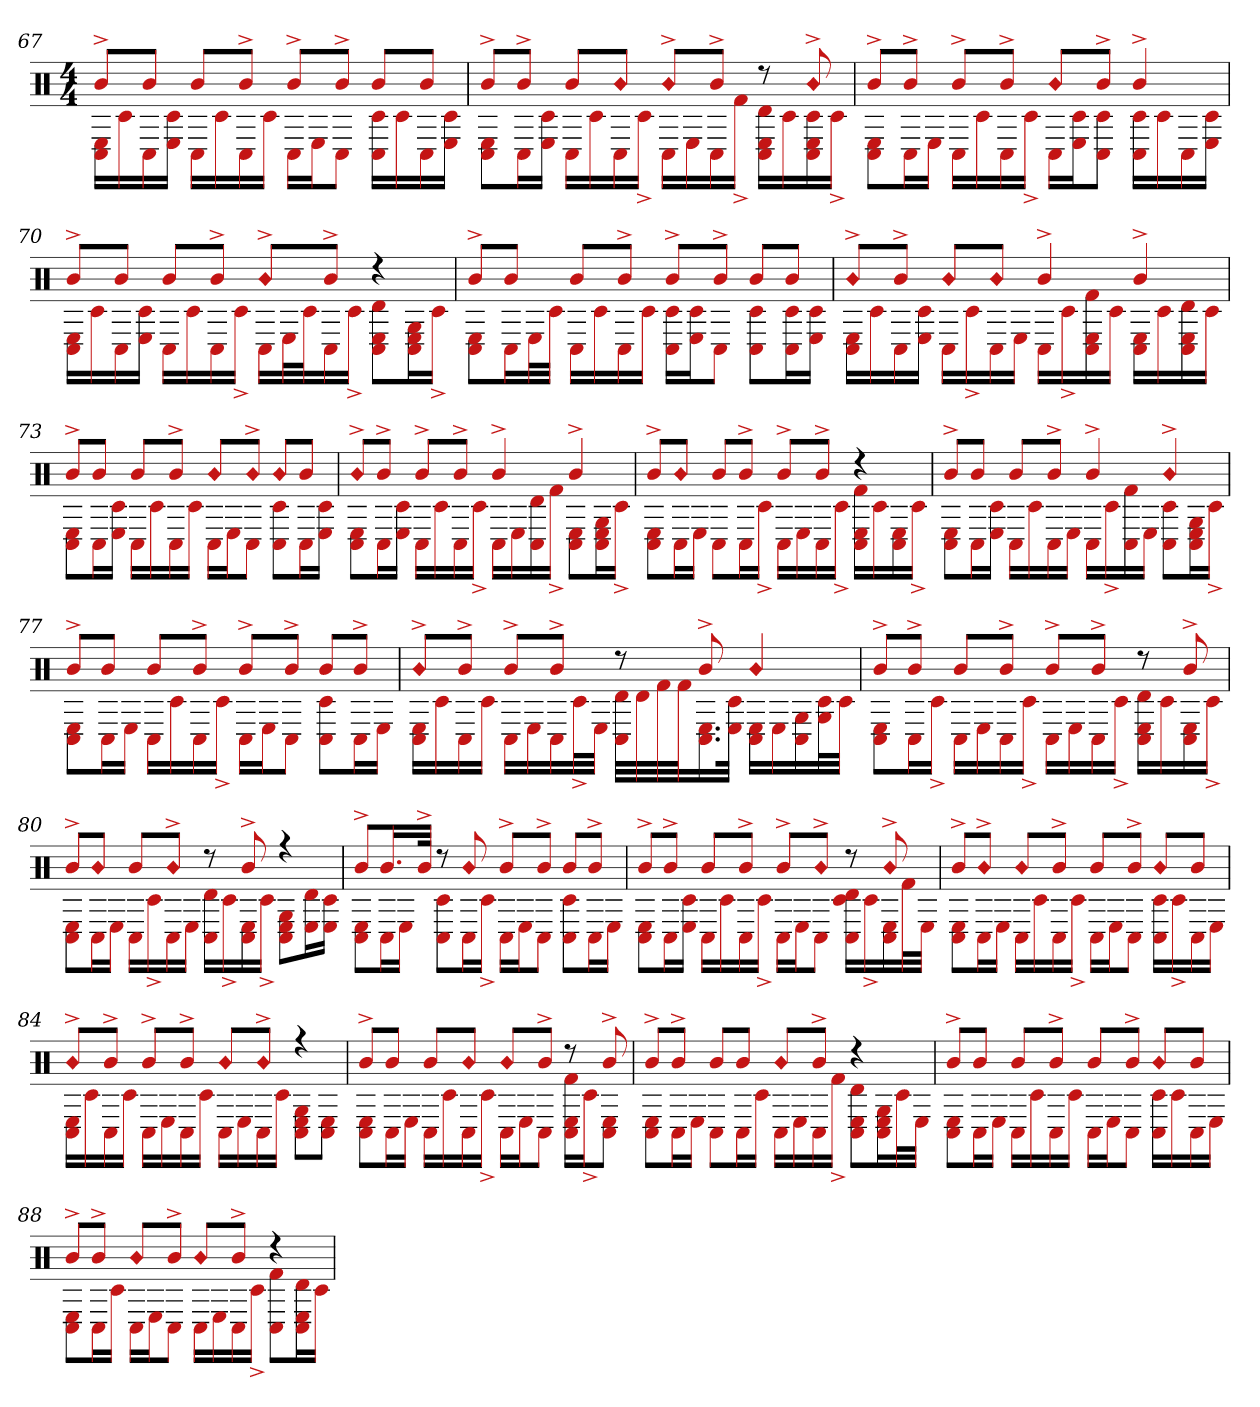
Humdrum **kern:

**kern
*part1
*staff1
*clefX
*k[]
*M4/4
=67
*^
8b^L	16E 16C#LL
.	16c#
8bJ	16C#
.	16E 16c#JJ
8bL	16C#LL
.	16c#
8b^J	16C#
.	16c#JJ
8b^L	16C#LL
.	16EJ
8b^J	8C#J
8bL	16C# 16c#LL
.	16c#
8bJ	16C#
.	16c# 16EJJ
=68	=68
8b^L	8C# 8EL
8b^J	16C#L
.	16c# 16EJJ
8bL	16C#LL
.	16c#
!LO:N:head=diamond	!
8bJ	16C#
.	16c#^JJ
!LO:N:head=diamond	!
8b^L	16C#LL
.	16E
8b^J	16C#
.	16f#^JJ
8r	16C# 16E 16dLL
.	16c#
!LO:N:head=diamond	!
8b^	16c# 16C# 16E
.	16c#^JJ
=69	=69
8b^L	8C# 8EL
8b^J	16C#L
.	16EJJ
8b^L	16C#LL
.	16c#
8b^J	16C#
.	16c#^JJ
!LO:N:head=diamond	!
8bL	16C#LL
.	16E 16c#J
8b^J	8c# 8C#J
4b^	16C# 16c#LL
.	16c#
.	16C#
.	16c# 16EJJ
=70	=70
8b^L	16C# 16ELL
.	16c#
8bJ	16C#
.	16E 16c#JJ
8bL	16C#LL
.	16c#
8b^J	16C#
.	16c#^JJ
!LO:N:head=diamond	!
8b^L	16C#LL
.	32EL
.	32c#J
8b^J	16C#
.	16c#^JJ
4r	8C# 8E 8dL
.	16E 16C# 16GL
.	16c#^JJ
=71	=71
8b^L	8C# 8EL
8bJ	16C#L
.	32EL
.	32c#JJJ
8bL	16C#LL
.	16c#
8b^J	16C#
.	16c#JJ
8b^L	16C# 16c#LL
.	16E 16c#J
8b^J	8C#J
8bL	8C# 8c#L
8bJ	16C# 16c#L
.	16c# 16EJJ
=72	=72
!LO:N:head=diamond	!
8b^L	16E 16C#LL
.	16c#
8b^J	16C#
.	16E 16c#JJ
!LO:N:head=diamond	!
8bL	16C#LL
.	16c#^
!LO:N:head=diamond	!
8bJ	16C#
.	16EJJ
4b^	16C#LL
.	16c#^
.	16C# 16E 16f#
.	16c#JJ
4b^	16C# 16ELL
.	16c#
.	16C# 16d 16E
.	16c#JJ
=73	=73
8b^L	8C# 8EL
8bJ	16C#L
.	16E 16c#JJ
8bL	16C#LL
.	16c#
8b^J	16C#
.	16c#JJ
!LO:N:head=diamond	!
8bL	16C#LL
.	16EJ
!LO:N:head=diamond	!
8b^J	8C#J
!LO:N:head=diamond	!
8bL	8C# 8c#L
8bJ	16C#L
.	16c# 16EJJ
=74	=74
!LO:N:head=diamond	!
8b^L	8C# 8EL
8b^J	16C#L
.	16c# 16EJJ
8b^L	16C#LL
.	16c#
8b^J	16C#
.	16c#^JJ
4b^	16C#LL
.	16E
.	16C# 16d
.	16f#^JJ
4b^	8C# 8EL
.	16E 16C# 16GL
.	16c#^JJ
=75	=75
8b^L	8C# 8EL
!LO:N:head=diamond	!
8bJ	16C#L
.	16EJJ
8bL	8C#L
8b^J	16C#L
.	16c#^JJ
8b^L	16C#LL
.	16E
8b^J	16C#
.	16c#^JJ
4r	16C# 16E 16f#LL
.	16c#
.	16C# 16E
.	16c#^JJ
=76	=76
8b^L	8C# 8EL
8bJ	16C#L
.	16E 16c#JJ
8bL	16C#LL
.	16c#
8b^J	16C#
.	16EJJ
4b^	16C#LL
.	16c#^
.	16C# 16f#
.	16EJJ
!LO:N:head=diamond	!
4b^	8C# 8c#L
.	16C# 16E 16GL
.	16c#^JJ
=77	=77
8b^L	8C# 8EL
8bJ	16C#L
.	16EJJ
8bL	16C#LL
.	16c#
8b^J	16C#
.	16c#^JJ
8b^L	16C#LL
.	16EJ
8b^J	8C#J
8bL	8C# 8c#L
8b^J	16C#L
.	16EJJ
=78	=78
!LO:N:head=diamond	!
8b^L	16E 16C#LL
.	16c#
8b^J	16C#
.	16c#JJ
8b^L	16C#LL
.	16E
8b^J	16C#
.	32c#^L
.	32EJJJ
8r	32C# 32dLLL
.	32d
.	32f#
.	32f#J
8b^	16.C# 16.E
.	32c# 32EJJk
!LO:N:head=diamond	!
4b	16E 16C#LL
.	16E
.	16G 16C#
.	32G 32c#L
.	32c#JJJ
=79	=79
8b^L	8E 8C#L
8b^J	16C#L
.	16c#^JJ
8bL	16C#LL
.	16E
8b^J	16C#
.	16c#^JJ
8b^L	16C#LL
.	16E
8b^J	16C#
.	16c#^JJ
8r	16C# 16d 16ELL
.	16c#
8b^	16E 16C#
.	16c#^JJ
=80	=80
8b^L	8E 8C#L
!LO:N:head=diamond	!
8bJ	16C#L
.	16EJJ
8bL	16C#LL
.	16c#^
!LO:N:head=diamond	!
8b^J	16C#
.	16EJJ
8r	16d 16C#LL
.	16c#^
8b^	16C# 16E
.	16c#^JJ
4r	8G 8E 8C#L
.	16d 16EL
.	16c# 16EJJ
=81	=81
8b^L	8C# 8EL
16.bL	16C#L
.	16EJJ
32b^JJk	.
8r	8C# 8c#L
!LO:N:head=diamond	!
8b	16C#L
.	16c#^JJ
8b^L	16C#LL
.	16EJ
8b^J	8C#J
8bL	8C# 8c#L
8b^J	16C#L
.	16EJJ
=82	=82
8b^L	8E 8C#L
8b^J	16C#L
.	16c# 16EJJ
8bL	16C#LL
.	16c#
8b^J	16C#
.	16c#^JJ
8b^L	16C#LL
.	16EJ
!LO:N:head=diamond	!
8b^J	8C#J
8r	16C# 16d 16c#LL
.	16c#^
!LO:N:head=diamond	!
8b^	16E 16C#
.	32f#L
.	32EJJJ
=83	=83
8b^L	8E 8C#L
!LO:N:head=diamond	!
8b^J	16C#L
.	16EJJ
!LO:N:head=diamond	!
8bL	16C#LL
.	16c#
8b^J	16C#
.	16c#^JJ
8bL	16C#LL
.	16EJ
8b^J	8C#J
!LO:N:head=diamond	!
8bL	16c# 16C#LL
.	16c#^
8bJ	16C#
.	16EJJ
=84	=84
!LO:N:head=diamond	!
8b^L	16E 16C#LL
.	16c#
8b^J	16C#
.	16c#JJ
8b^L	16C#LL
.	16E
8b^J	16C#
.	16c#JJ
!LO:N:head=diamond	!
8bL	16C#LL
.	16E
!LO:N:head=diamond	!
8b^J	16C#
.	16c#JJ
4r	8C# 8G 8EL
.	8E 8C#J
=85	=85
8b^L	8E 8C#L
8bJ	16C#L
.	16EJJ
8bL	16C#LL
.	16c#
!LO:N:head=diamond	!
8bJ	16C#
.	16c#^JJ
!LO:N:head=diamond	!
8bL	16C#LL
.	16EJ
8b^J	8C#J
8r	16E 16C# 16f#LL
.	16c#^J
8b^	8E 8C#J
=86	=86
8b^L	8E 8C#L
8b^J	16C#L
.	16EJJ
8bL	8C#L
8bJ	16C#L
.	16c#JJ
!LO:N:head=diamond	!
8bL	16C#LL
.	16E
8b^J	16C#
.	16f#^JJ
4r	8E 8C# 8dL
.	16G 16E 16C#L
.	32c#L
.	32EJJJ
=87	=87
8b^L	8E 8C#L
8bJ	16C#L
.	16EJJ
8bL	16C#LL
.	16c#
8b^J	16C#
.	16c#JJ
8bL	16C#LL
.	16EJ
8b^J	8C#J
!LO:N:head=diamond	!
8bL	16c# 16C#LL
.	16c#
8bJ	16C#
.	16EJJ
=88	=88
8b^L	8E 8C#L
8b^J	16C#L
.	16c#JJ
!LO:N:head=diamond	!
8bL	16C#LL
.	16EJ
8b^J	8C#J
!LO:N:head=diamond	!
8bL	16C#LL
.	16E
8b^J	16C#
.	16c#^JJ
4r	8f# 8C#L
.	16d 16E 16C#L
.	16c#JJ
*v	*v
=
*-
